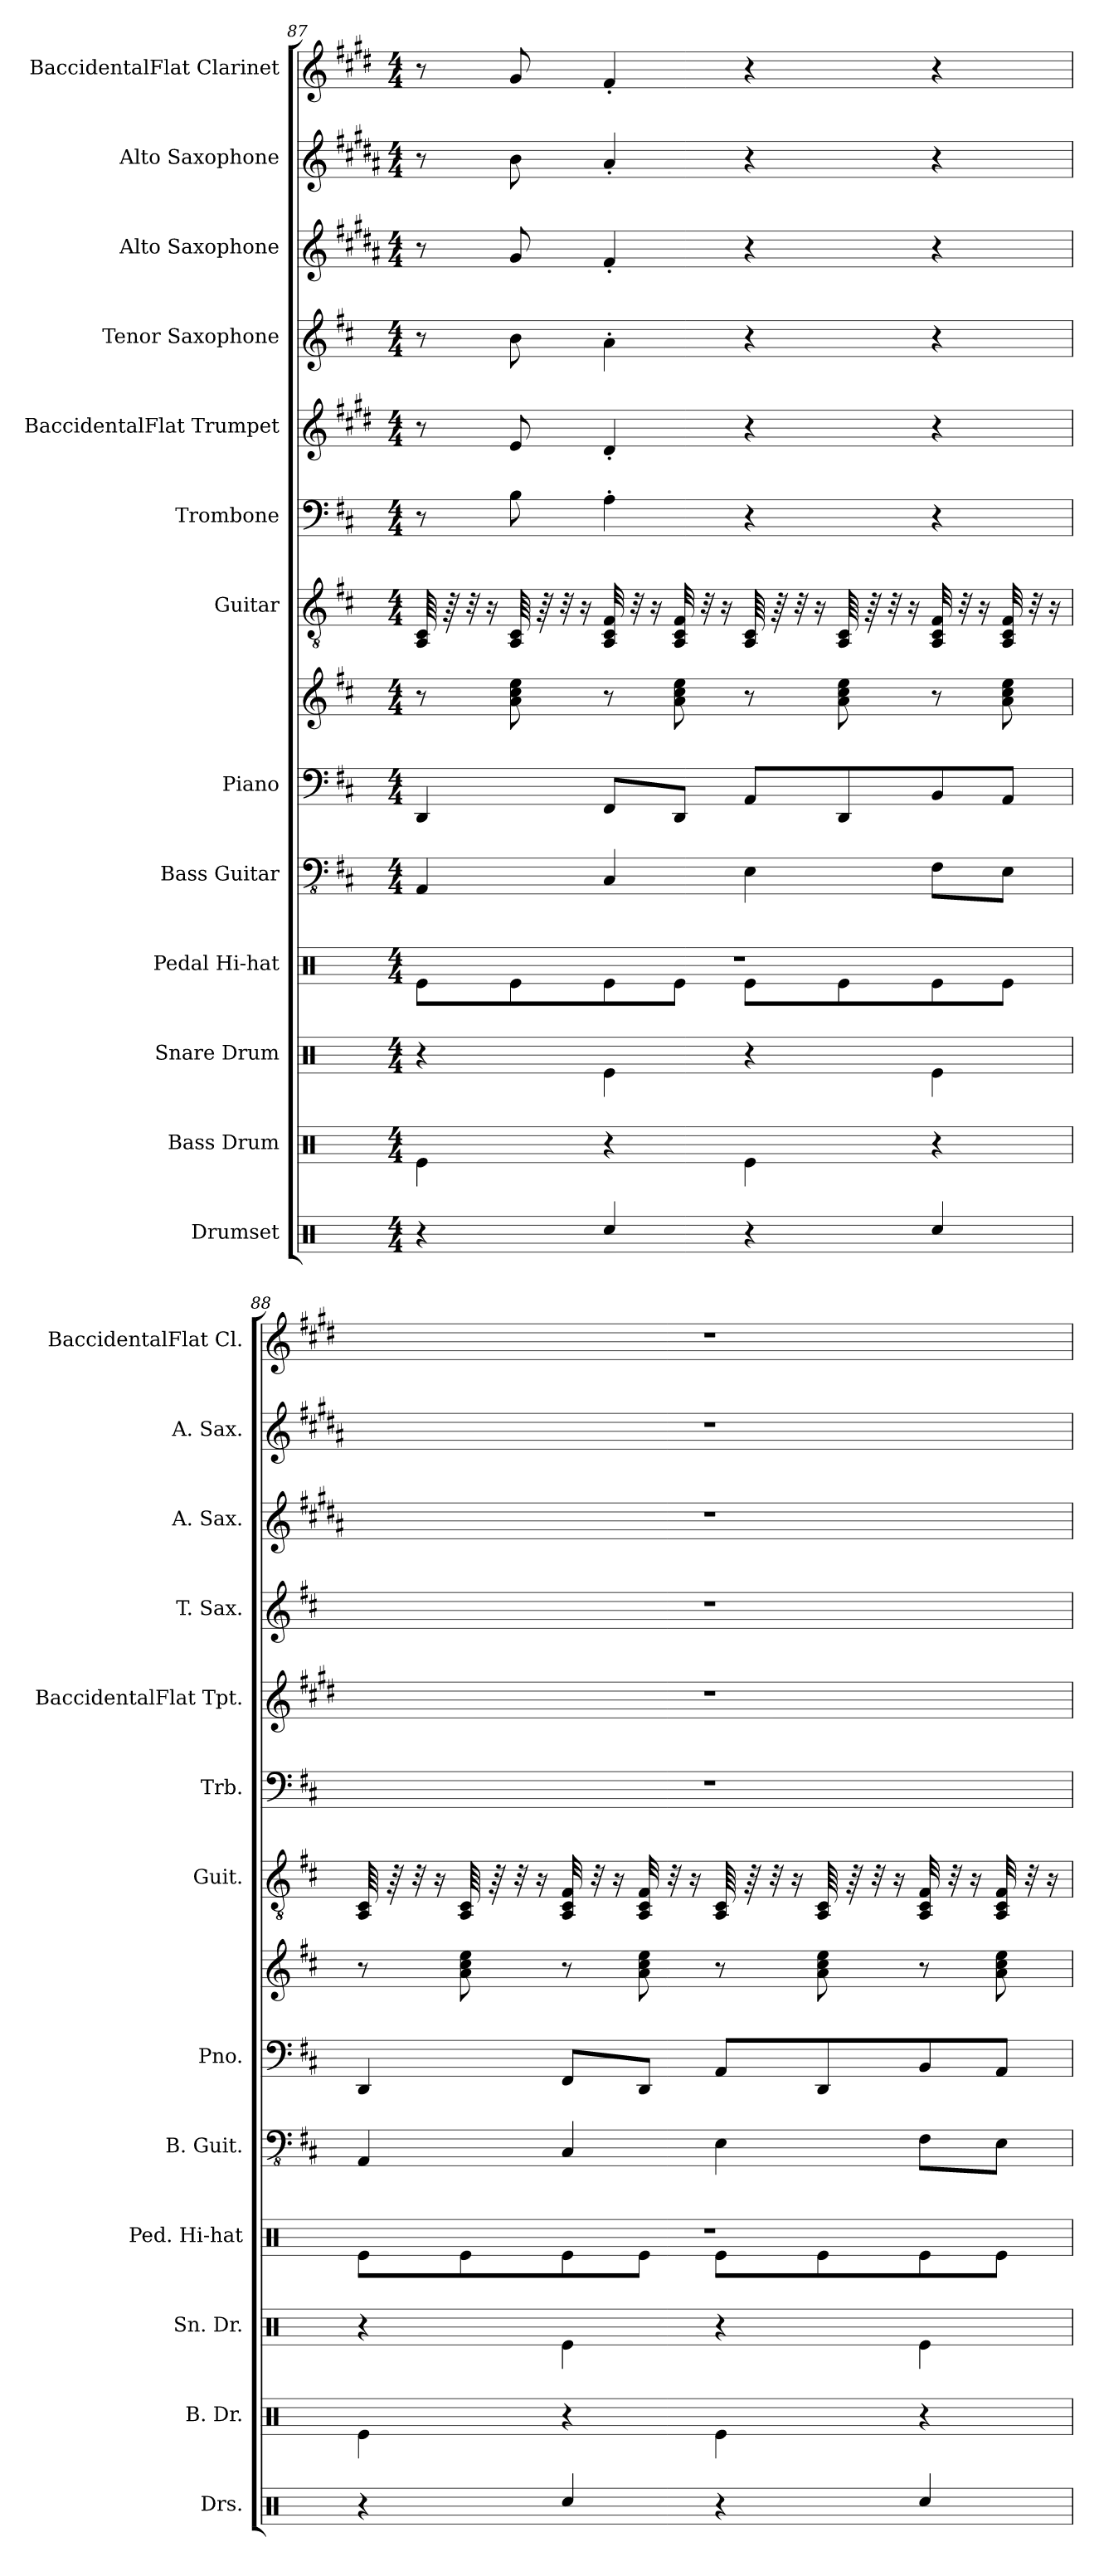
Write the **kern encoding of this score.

**kern	**kern	**kern	**kern	**kern	**kern	**kern	**kern	**kern	**kern	**kern	**kern	**kern	**kern
*part13	*part12	*part11	*part10	*part9	*part8	*part8	*part7	*part6	*part5	*part4	*part3	*part2	*part1
*staff14	*staff13	*staff12	*staff11	*staff10	*staff9	*staff8	*staff7	*staff6	*staff5	*staff4	*staff3	*staff2	*staff1
*I"Drumset	*I"Bass Drum	*I"Snare Drum	*I"Pedal Hi-hat	*I"Bass Guitar	*I"Piano	*	*I"Guitar	*I"Trombone	*I"BaccidentalFlat Trumpet	*I"Tenor Saxophone	*I"Alto Saxophone	*I"Alto Saxophone	*I"BaccidentalFlat Clarinet
*I'Drs.	*I'B. Dr.	*I'Sn. Dr.	*I'Ped. Hi-hat	*I'B. Guit.	*I'Pno.	*	*I'Guit.	*I'Trb.	*I'BaccidentalFlat Tpt.	*I'T. Sax.	*I'A. Sax.	*I'A. Sax.	*I'BaccidentalFlat Cl.
!!LO:PB:g=z
*clefX	*clefX	*clefX	*clefX	*clefFv4	*clefF4	*clefG2	*clefGv2	*clefF4	*clefG2	*clefG2	*clefG2	*clefG2	*clefG2
*	*	*	*	*	*	*	*	*	*ITrd1c2	*ITrd8c14	*ITrd5c9	*ITrd5c9	*ITrd1c2
*k[]	*k[]	*k[]	*k[]	*k[f#c#]	*k[f#c#]	*k[f#c#]	*k[f#c#]	*k[f#c#]	*k[f#c#]	*k[f#c#]	*k[f#c#]	*k[f#c#]	*k[f#c#]
*M4/4	*M4/4	*M4/4	*M4/4	*M4/4	*M4/4	*M4/4	*M4/4	*M4/4	*M4/4	*M4/4	*M4/4	*M4/4	*M4/4
=87	=87	=87	=87	=87	=87	=87	=87	=87	=87	=87	=87	=87	=87
*	*	*	*^	*	*	*	*	*	*	*	*	*	*
4r	4Re\	4r	1r	8Re\L	4AAA/	4DD/	8r	64AA/ 64C#/	8r	8r	8r	8r	8r	8r
.	.	.	.	.	.	.	.	64r	.	.	.	.	.	.
.	.	.	.	.	.	.	.	32r	.	.	.	.	.	.
.	.	.	.	.	.	.	.	16r	.	.	.	.	.	.
.	.	.	.	8Re\	.	.	8a\ 8cc#\ 8ee\	64AA/ 64C#/	8B\	8d/	8B\	8B/	8d\	8f#/
.	.	.	.	.	.	.	.	64r	.	.	.	.	.	.
.	.	.	.	.	.	.	.	32r	.	.	.	.	.	.
.	.	.	.	.	.	.	.	16r	.	.	.	.	.	.
4Rcc/	4r	4Re\	.	8Re\	4CC#/	8FF#/L	8r	32AA/ 32C#/ 32F#/	4A'\	4c#'/	4A'\	4A'/	4c#'/	4e'/
.	.	.	.	.	.	.	.	32r	.	.	.	.	.	.
.	.	.	.	.	.	.	.	16r	.	.	.	.	.	.
.	.	.	.	8Re\J	.	8DD/J	8a\ 8cc#\ 8ee\	32AA/ 32C#/ 32F#/	.	.	.	.	.	.
.	.	.	.	.	.	.	.	32r	.	.	.	.	.	.
.	.	.	.	.	.	.	.	16r	.	.	.	.	.	.
4r	4Re\	4r	.	8Re\L	4EE\	8AA/L	8r	64AA/ 64C#/	4r	4r	4r	4r	4r	4r
.	.	.	.	.	.	.	.	64r	.	.	.	.	.	.
.	.	.	.	.	.	.	.	32r	.	.	.	.	.	.
.	.	.	.	.	.	.	.	16r	.	.	.	.	.	.
.	.	.	.	8Re\	.	8DD/	8a\ 8cc#\ 8ee\	64AA/ 64C#/	.	.	.	.	.	.
.	.	.	.	.	.	.	.	64r	.	.	.	.	.	.
.	.	.	.	.	.	.	.	32r	.	.	.	.	.	.
.	.	.	.	.	.	.	.	16r	.	.	.	.	.	.
4Rcc/	4r	4Re\	.	8Re\	8FF#\L	8BB/	8r	32AA/ 32C#/ 32F#/	4r	4r	4r	4r	4r	4r
.	.	.	.	.	.	.	.	32r	.	.	.	.	.	.
.	.	.	.	.	.	.	.	16r	.	.	.	.	.	.
.	.	.	.	8Re\J	8EE\J	8AA/J	8a\ 8cc#\ 8ee\	32AA/ 32C#/ 32F#/	.	.	.	.	.	.
.	.	.	.	.	.	.	.	32r	.	.	.	.	.	.
.	.	.	.	.	.	.	.	16r	.	.	.	.	.	.
!!LO:PB:g=z
=88	=88	=88	=88	=88	=88	=88	=88	=88	=88	=88	=88	=88	=88	=88
4r	4Re\	4r	1r	8Re\L	4AAA/	4DD/	8r	64AA/ 64C#/	1r	1r	1r	1r	1r	1r
.	.	.	.	.	.	.	.	64r	.	.	.	.	.	.
.	.	.	.	.	.	.	.	32r	.	.	.	.	.	.
.	.	.	.	.	.	.	.	16r	.	.	.	.	.	.
.	.	.	.	8Re\	.	.	8a\ 8cc#\ 8ee\	64AA/ 64C#/	.	.	.	.	.	.
.	.	.	.	.	.	.	.	64r	.	.	.	.	.	.
.	.	.	.	.	.	.	.	32r	.	.	.	.	.	.
.	.	.	.	.	.	.	.	16r	.	.	.	.	.	.
4Rcc/	4r	4Re\	.	8Re\	4CC#/	8FF#/L	8r	32AA/ 32C#/ 32F#/	.	.	.	.	.	.
.	.	.	.	.	.	.	.	32r	.	.	.	.	.	.
.	.	.	.	.	.	.	.	16r	.	.	.	.	.	.
.	.	.	.	8Re\J	.	8DD/J	8a\ 8cc#\ 8ee\	32AA/ 32C#/ 32F#/	.	.	.	.	.	.
.	.	.	.	.	.	.	.	32r	.	.	.	.	.	.
.	.	.	.	.	.	.	.	16r	.	.	.	.	.	.
4r	4Re\	4r	.	8Re\L	4EE\	8AA/L	8r	64AA/ 64C#/	.	.	.	.	.	.
.	.	.	.	.	.	.	.	64r	.	.	.	.	.	.
.	.	.	.	.	.	.	.	32r	.	.	.	.	.	.
.	.	.	.	.	.	.	.	16r	.	.	.	.	.	.
.	.	.	.	8Re\	.	8DD/	8a\ 8cc#\ 8ee\	64AA/ 64C#/	.	.	.	.	.	.
.	.	.	.	.	.	.	.	64r	.	.	.	.	.	.
.	.	.	.	.	.	.	.	32r	.	.	.	.	.	.
.	.	.	.	.	.	.	.	16r	.	.	.	.	.	.
4Rcc/	4r	4Re\	.	8Re\	8FF#\L	8BB/	8r	32AA/ 32C#/ 32F#/	.	.	.	.	.	.
.	.	.	.	.	.	.	.	32r	.	.	.	.	.	.
.	.	.	.	.	.	.	.	16r	.	.	.	.	.	.
.	.	.	.	8Re\J	8EE\J	8AA/J	8a\ 8cc#\ 8ee\	32AA/ 32C#/ 32F#/	.	.	.	.	.	.
.	.	.	.	.	.	.	.	32r	.	.	.	.	.	.
.	.	.	.	.	.	.	.	16r	.	.	.	.	.	.
*	*	*	*v	*v	*	*	*	*	*	*	*	*	*	*
=	=	=	=	=	=	=	=	=	=	=	=	=	=
*-	*-	*-	*-	*-	*-	*-	*-	*-	*-	*-	*-	*-	*-
